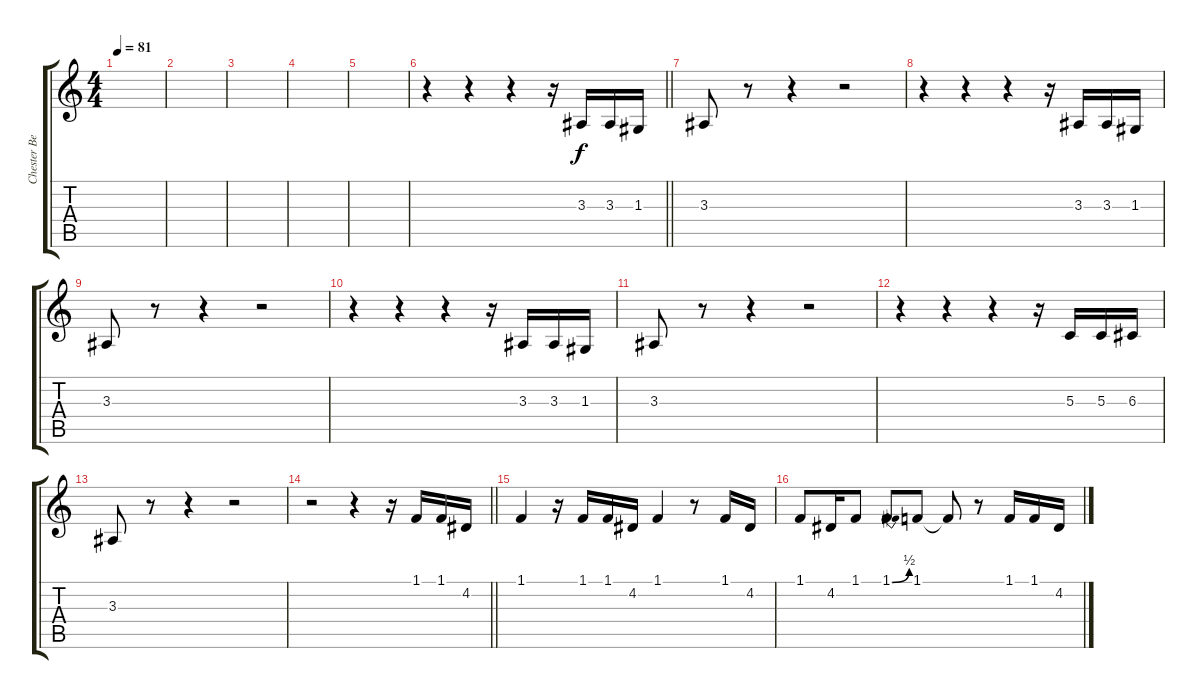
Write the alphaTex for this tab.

\track ("Chester Bennington - Vocals" "Chester Be") {instrument harmonica}
\staff {score tabs}
\tuning (E4 B3 G3 D3 A2 E2) {hide}
\ts (4 4)
\tempo 81
\clef g2
\ks c
|
|
|
|
|
\barLineRight lightlight
r.4 r.4 r.4 r.16 3.3.16{volume 13} 3.3.16 1.3.16 |
3.3.8{volume 13} r.8 r.4 r.2 |
r.4 r.4 r.4 r.16 3.3.16{volume 13} 3.3.16 1.3.16 |
3.3.8{volume 13} r.8 r.4 r.2 |
r.4 r.4 r.4 r.16 3.3.16{volume 13} 3.3.16 1.3.16 |
3.3.8{volume 13} r.8 r.4 r.2 |
r.4 r.4 r.4 r.16 5.3.16{volume 13} 5.3.16 6.3.16 |
3.3.8{volume 13} r.8 r.4 r.2 |
\barLineRight lightlight
r.2 r.4 r.16 1.1.16{volume 16} 1.1.16 4.2.16 |
1.1.4 r.16 1.1.16 1.1.16 4.2.16 1.1.4 r.8 1.1.16 4.2.16 |
1.1.8 4.2.16 1.1.8 1.1{be (bend 0 0 60 2)}.8 1.1.8 1.1{t}.8 r.8 1.1.16 1.1.16 4.2.16
